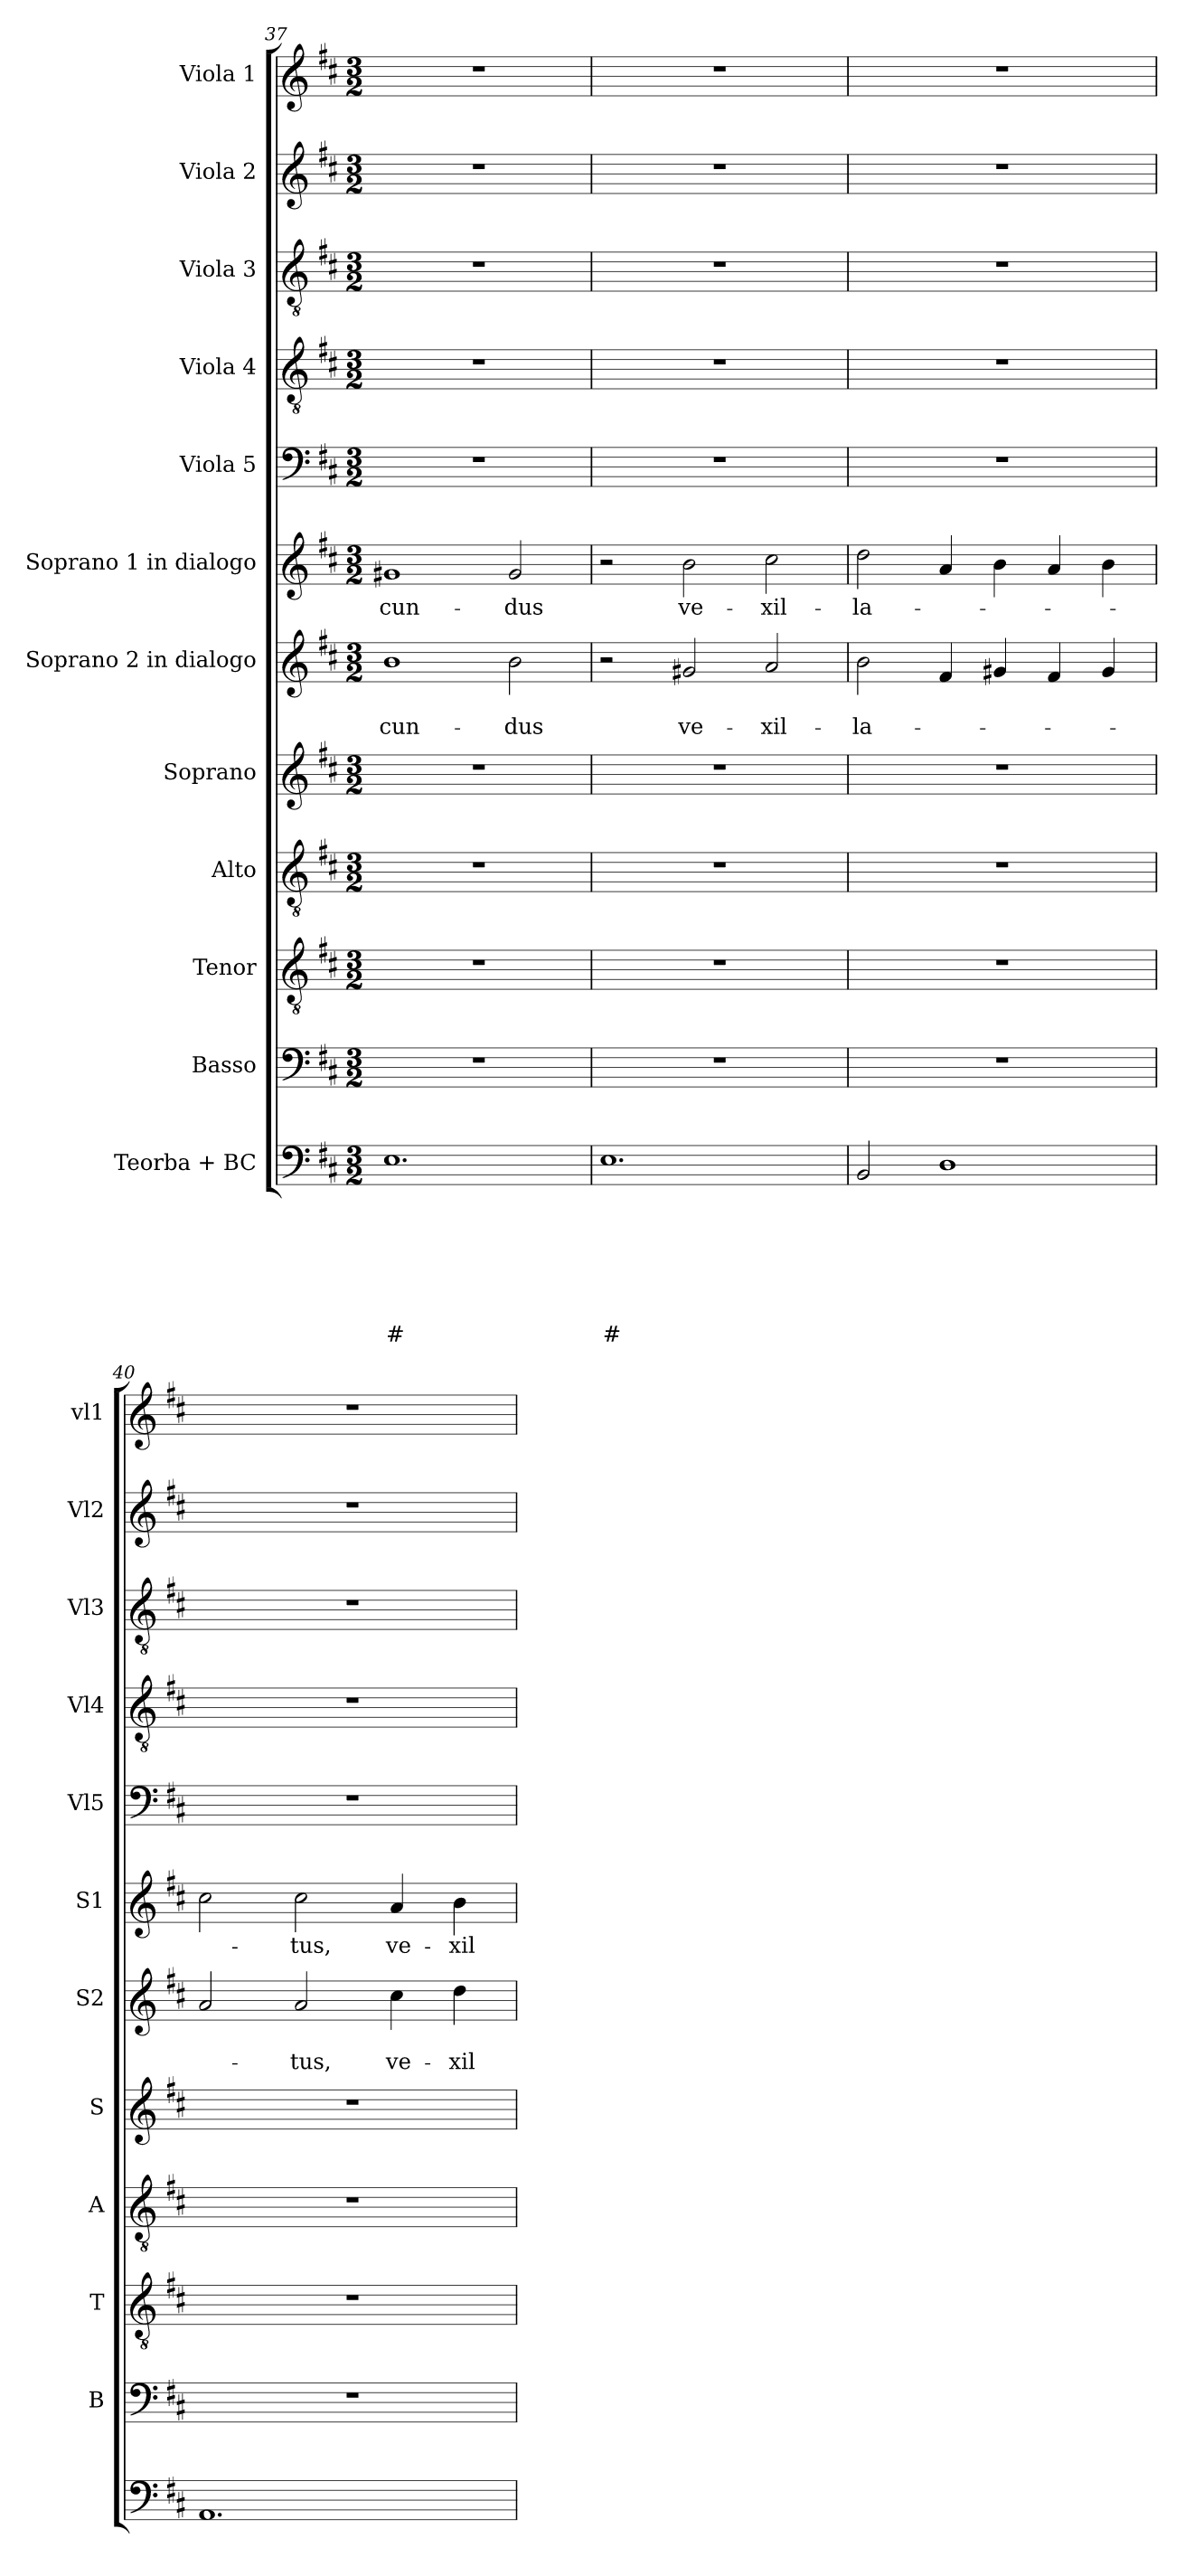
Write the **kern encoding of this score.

**kern	**text	**text	**text	**text	**text	**text	**text	**kern	**kern	**kern	**kern	**kern	**text	**text	**kern	**text	**kern	**kern	**kern	**kern	**kern
*part12	*part12	*part12	*part12	*part12	*part12	*part12	*part12	*part11	*part10	*part9	*part8	*part7	*part7	*part7	*part6	*part6	*part5	*part4	*part3	*part2	*part1
*staff12	*staff12	*staff12	*staff12	*staff12	*staff12	*staff12	*staff12	*staff11	*staff10	*staff9	*staff8	*staff7	*staff7	*staff7	*staff6	*staff6	*staff5	*staff4	*staff3	*staff2	*staff1
*I"Teorba + BC	*	*	*	*	*	*	*	*I"Basso	*I"Tenor	*I"Alto	*I"Soprano	*I"Soprano 2 in dialogo	*	*	*I"Soprano 1 in dialogo	*	*I"Viola 5	*I"Viola 4	*I"Viola 3	*I"Viola 2	*I"Viola 1
*	*	*	*	*	*	*	*	*I'B	*I'T	*I'A	*I'S	*I'S2	*	*	*I'S1	*	*I'Vl5	*I'Vl4	*I'Vl3	*I'Vl2	*I'vl1
*clefF4	*	*	*	*	*	*	*	*clefF4	*clefGv2	*clefGv2	*clefG2	*clefG2	*	*	*clefG2	*	*clefF4	*clefGv2	*clefGv2	*clefG2	*clefG2
*k[f#c#]	*	*	*	*	*	*	*	*k[f#c#]	*k[f#c#]	*k[f#c#]	*k[f#c#]	*k[f#c#]	*	*	*k[f#c#]	*	*k[f#c#]	*k[f#c#]	*k[f#c#]	*k[f#c#]	*k[f#c#]
*D:	*	*	*	*	*	*	*	*D:	*D:	*D:	*D:	*D:	*	*	*D:	*	*D:	*D:	*D:	*D:	*D:
*M3/2	*	*	*	*	*	*	*	*M3/2	*M3/2	*M3/2	*M3/2	*M3/2	*	*	*M3/2	*	*M3/2	*M3/2	*M3/2	*M3/2	*M3/2
=37	=37	=37	=37	=37	=37	=37	=37	=37	=37	=37	=37	=37	=37	=37	=37	=37	=37	=37	=37	=37	=37
!	!	!	!	!	!	!	!LO:LY:b	!	!	!	!	!	!	!LO:LY:b	!	!LO:LY:b	!	!	!	!	!
1.E	.	.	.	.	.	.	#	1.r	1.r	1.r	1.r	1b	.	-cun-	1g#X	-cun-	1.r	1.r	1.r	1.r	1.r
!	!	!	!	!	!	!	!	!	!	!	!	!	!	!LO:LY:b	!	!LO:LY:b	!	!	!	!	!
.	.	.	.	.	.	.	.	.	.	.	.	2b\	.	-dus	2g#/	-dus	.	.	.	.	.
=38	=38	=38	=38	=38	=38	=38	=38	=38	=38	=38	=38	=38	=38	=38	=38	=38	=38	=38	=38	=38	=38
!	!	!	!	!	!	!	!LO:LY:b	!	!	!	!	!	!	!	!	!	!	!	!	!	!
1.E	.	.	.	.	.	.	#	1.r	1.r	1.r	1.r	2r	.	.	2r	.	1.r	1.r	1.r	1.r	1.r
!	!	!	!	!	!	!	!	!	!	!	!	!	!	!LO:LY:b	!	!LO:LY:b	!	!	!	!	!
.	.	.	.	.	.	.	.	.	.	.	.	2g#X/	.	ve-	2b\	ve-	.	.	.	.	.
!	!	!	!	!	!	!	!	!	!	!	!	!	!	!LO:LY:b	!	!LO:LY:b	!	!	!	!	!
.	.	.	.	.	.	.	.	.	.	.	.	2a/	.	-xil-	2cc#\	-xil-	.	.	.	.	.
=39	=39	=39	=39	=39	=39	=39	=39	=39	=39	=39	=39	=39	=39	=39	=39	=39	=39	=39	=39	=39	=39
!	!	!	!	!	!	!	!	!	!	!	!	!	!	!LO:LY:b	!	!LO:LY:b	!	!	!	!	!
2BB/	.	.	.	.	.	.	.	1.r	1.r	1.r	1.r	2b\	.	-la-	2dd\	-la-	1.r	1.r	1.r	1.r	1.r
1D	.	.	.	.	.	.	.	.	.	.	.	4f#/	.	.	4a/	.	.	.	.	.	.
.	.	.	.	.	.	.	.	.	.	.	.	4g#/	.	.	4b\	.	.	.	.	.	.
.	.	.	.	.	.	.	.	.	.	.	.	4f#/	.	.	4a/	.	.	.	.	.	.
.	.	.	.	.	.	.	.	.	.	.	.	4g#/	.	.	4b\	.	.	.	.	.	.
=40	=40	=40	=40	=40	=40	=40	=40	=40	=40	=40	=40	=40	=40	=40	=40	=40	=40	=40	=40	=40	=40
1.AA	.	.	.	.	.	.	.	1.r	1.r	1.r	1.r	2a/	.	.	2cc#\	.	1.r	1.r	1.r	1.r	1.r
!	!	!	!	!	!	!	!	!	!	!	!	!	!	!LO:LY:b	!	!LO:LY:b	!	!	!	!	!
.	.	.	.	.	.	.	.	.	.	.	.	2a/	.	-tus,	2cc#\	-tus,	.	.	.	.	.
!	!	!	!	!	!	!	!	!	!	!	!	!	!	!LO:LY:b	!	!LO:LY:b	!	!	!	!	!
.	.	.	.	.	.	.	.	.	.	.	.	4cc#\	.	ve-	4a/	ve-	.	.	.	.	.
!	!	!	!	!	!	!	!	!	!	!	!	!	!	!LO:LY:b	!	!LO:LY:b	!	!	!	!	!
.	.	.	.	.	.	.	.	.	.	.	.	4dd\	.	-xil-	4b\	-xil-	.	.	.	.	.
=	=	=	=	=	=	=	=	=	=	=	=	=	=	=	=	=	=	=	=	=	=
*-	*-	*-	*-	*-	*-	*-	*-	*-	*-	*-	*-	*-	*-	*-	*-	*-	*-	*-	*-	*-	*-
